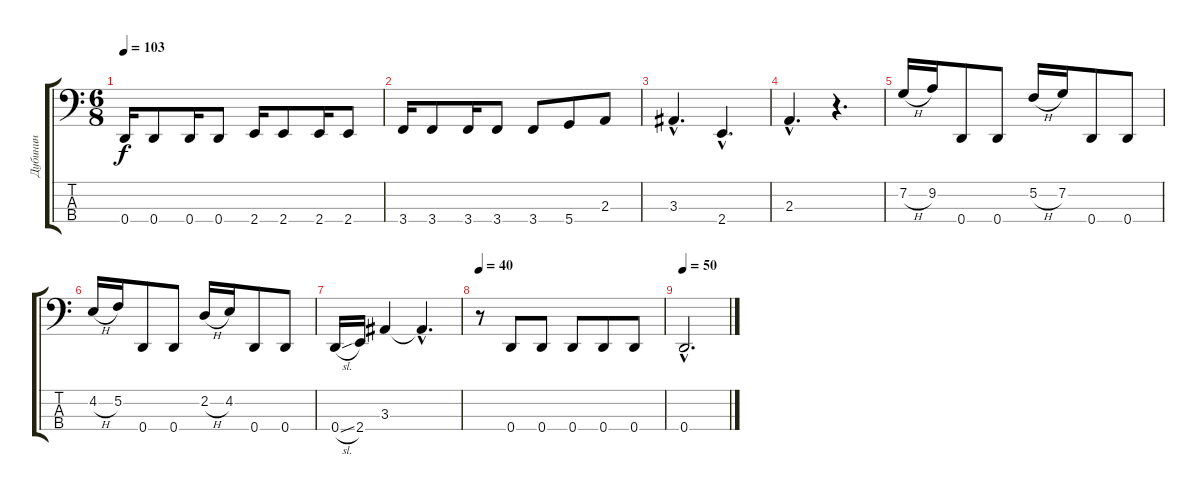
\track ("Дубинин" "Дубинин") {instrument electricbassfinger}
\staff {score tabs}
\tuning (F2 C2 G1 D1) {hide}
\ts (6 8)
\tempo 103
\clef f4
\ks c
0.4.16{dy f} 0.4.8 0.4.16 0.4.8 2.4.16 2.4.8 2.4.16 2.4.8 |
3.4.16 3.4.8 3.4.16 3.4.8 3.4.8 5.4.8 2.3.8 |
3.3{hac}.4{d} 2.4{hac}.4{d} |
2.3{hac}.4{d} r.4{d} |
7.2{h}.16 9.2.16 0.4.8 0.4.8 5.2{h}.16 7.2.16 0.4.8 0.4.8 |
4.2{h}.16 5.2.16 0.4.8 0.4.8 2.2{h}.16 4.2.16 0.4.8 0.4.8 |
0.4{sl}.16 2.4.16 3.3.4 3.3{hac t}.4{d} |
\tempo 69
\tempo 40
r.8 0.4.8 0.4.8 0.4.8 0.4.8 0.4.8 |
\tempo 69
\tempo 50
0.4{hac}.2{d}
